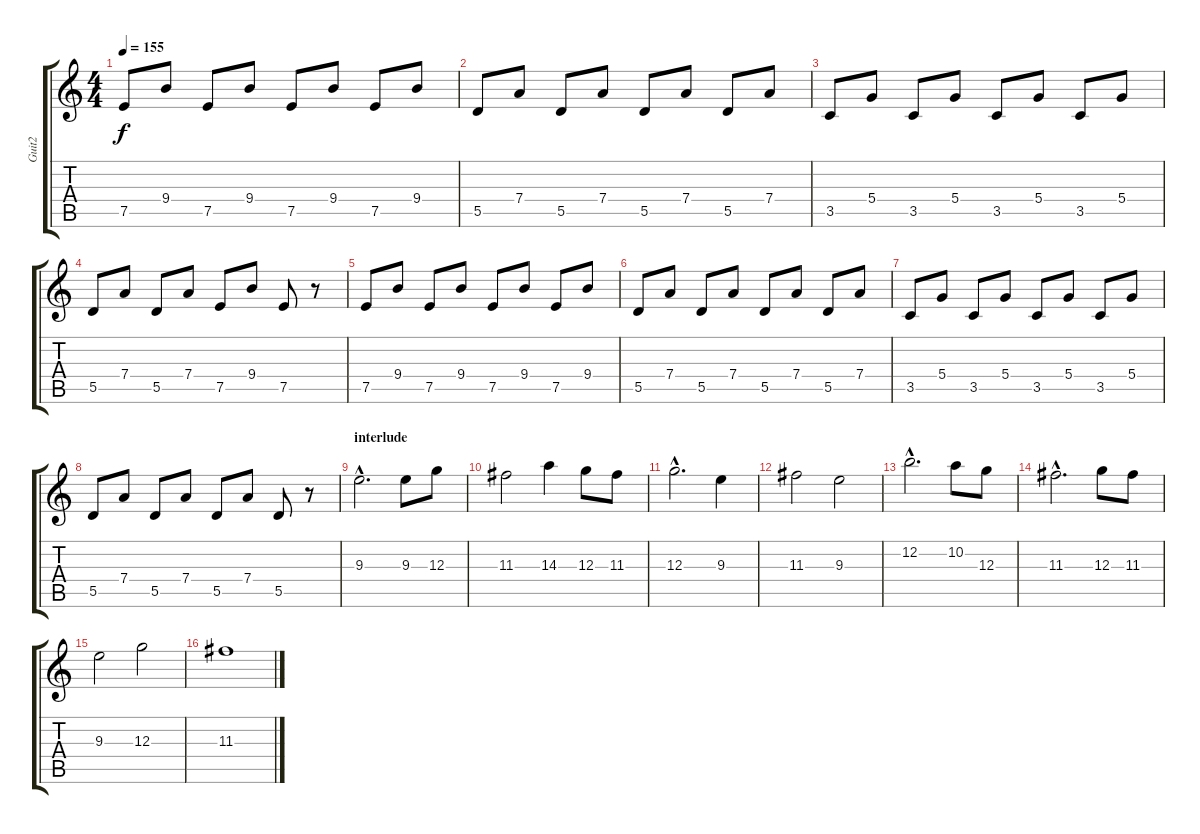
\track ("Guit2" "Guit2") {instrument acousticguitarsteel}
\staff {score tabs}
\tuning (E4 B3 G3 D3 A2 E2) {hide}
\ts (4 4)
\tempo 155
\clef g2
\ks c
7.5.8{dy f instrument acousticguitarnylon} 9.4.8 7.5.8 9.4.8 7.5.8 9.4.8 7.5.8 9.4.8 |
5.5.8 7.4.8 5.5.8 7.4.8 5.5.8 7.4.8 5.5.8 7.4.8 |
3.5.8 5.4.8 3.5.8 5.4.8 3.5.8 5.4.8 3.5.8 5.4.8 |
5.5.8 7.4.8 5.5.8 7.4.8 7.5.8 9.4.8 7.5.8 r.8 |
7.5.8 9.4.8 7.5.8 9.4.8 7.5.8 9.4.8 7.5.8 9.4.8 |
5.5.8 7.4.8 5.5.8 7.4.8 5.5.8 7.4.8 5.5.8 7.4.8 |
3.5.8 5.4.8 3.5.8 5.4.8 3.5.8 5.4.8 3.5.8 5.4.8 |
5.5.8 7.4.8 5.5.8 7.4.8 5.5.8 7.4.8 5.5.8 r.8 |
\section ("" "interlude")
9.3{hac}.2{d instrument acousticguitarsteel} 9.3.8 12.3.8 |
11.3.2 14.3.4 12.3.8 11.3.8 |
12.3{hac}.2{d} 9.3.4 |
11.3.2 9.3.2 |
12.2{hac}.2{d} 10.2.8 12.3.8 |
11.3{hac}.2{d} 12.3.8 11.3.8 |
9.3.2 12.3.2 |
11.3.1
